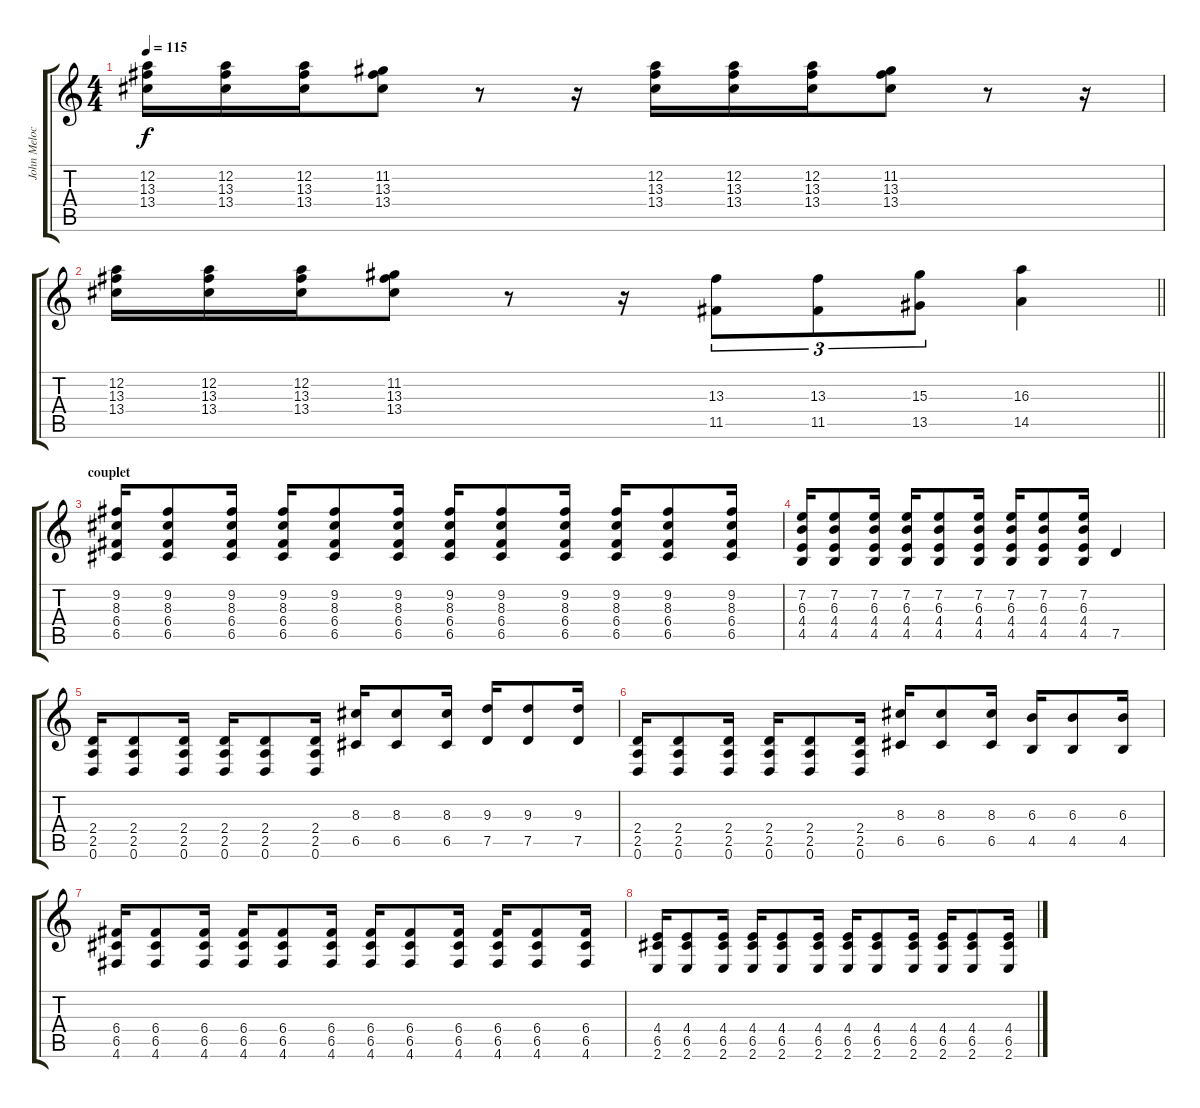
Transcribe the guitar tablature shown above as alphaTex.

\track ("John Meloche" "John Meloc") {instrument distortionguitar}
\staff {score tabs}
\tuning (D4 A3 F3 C3 G2 D2) {hide}
\ts (4 4)
\tempo 115
\clef g2
\ks c
(12.2 13.3 13.4).16{dy f} (12.2 13.3 13.4).16 (12.2 13.3 13.4).16 (11.2 13.3 13.4).8 r.8 r.16 (12.2 13.3 13.4).16 (12.2 13.3 13.4).16 (12.2 13.3 13.4).16 (11.2 13.3 13.4).8 r.8 r.16 |
\barLineRight lightlight
(12.2 13.3 13.4).16 (12.2 13.3 13.4).16 (12.2 13.3 13.4).16 (11.2 13.3 13.4).8 r.8 r.16 (13.3 11.5).8{tu (3 2)} (13.3 11.5).8{tu (3 2)} (15.3 13.5).8{tu (3 2)} (16.3 14.5).4 |
\section ("" "couplet")
(9.2 8.3 6.4 6.5).16 (9.2 8.3 6.4 6.5).8 (9.2 8.3 6.4 6.5).16 (9.2 8.3 6.4 6.5).16 (9.2 8.3 6.4 6.5).8 (9.2 8.3 6.4 6.5).16 (9.2 8.3 6.4 6.5).16 (9.2 8.3 6.4 6.5).8 (9.2 8.3 6.4 6.5).16 (9.2 8.3 6.4 6.5).16 (9.2 8.3 6.4 6.5).8 (9.2 8.3 6.4 6.5).16 |
(7.2 6.3 4.4 4.5).16 (7.2 6.3 4.4 4.5).8 (7.2 6.3 4.4 4.5).16 (7.2 6.3 4.4 4.5).16 (7.2 6.3 4.4 4.5).8 (7.2 6.3 4.4 4.5).16 (7.2 6.3 4.4 4.5).16 (7.2 6.3 4.4 4.5).8 (7.2 6.3 4.4 4.5).16 7.5.4 |
(2.4 2.5 0.6).16 (2.4 2.5 0.6).8 (2.4 2.5 0.6).16 (2.4 2.5 0.6).16 (2.4 2.5 0.6).8 (2.4 2.5 0.6).16 (8.3 6.5).16 (8.3 6.5).8 (8.3 6.5).16 (9.3 7.5).16 (9.3 7.5).8 (9.3 7.5).16 |
(2.4 2.5 0.6).16 (2.4 2.5 0.6).8 (2.4 2.5 0.6).16 (2.4 2.5 0.6).16 (2.4 2.5 0.6).8 (2.4 2.5 0.6).16 (8.3 6.5).16 (8.3 6.5).8 (8.3 6.5).16 (6.3 4.5).16 (6.3 4.5).8 (6.3 4.5).16 |
(6.4 6.5 4.6).16 (6.4 6.5 4.6).8 (6.4 6.5 4.6).16 (6.4 6.5 4.6).16 (6.4 6.5 4.6).8 (6.4 6.5 4.6).16 (6.4 6.5 4.6).16 (6.4 6.5 4.6).8 (6.4 6.5 4.6).16 (6.4 6.5 4.6).16 (6.4 6.5 4.6).8 (6.4 6.5 4.6).16 |
(4.4 6.5 2.6).16 (4.4 6.5 2.6).8 (4.4 6.5 2.6).16 (4.4 6.5 2.6).16 (4.4 6.5 2.6).8 (4.4 6.5 2.6).16 (4.4 6.5 2.6).16 (4.4 6.5 2.6).8 (4.4 6.5 2.6).16 (4.4 6.5 2.6).16 (4.4 6.5 2.6).8 (4.4 6.5 2.6).16
